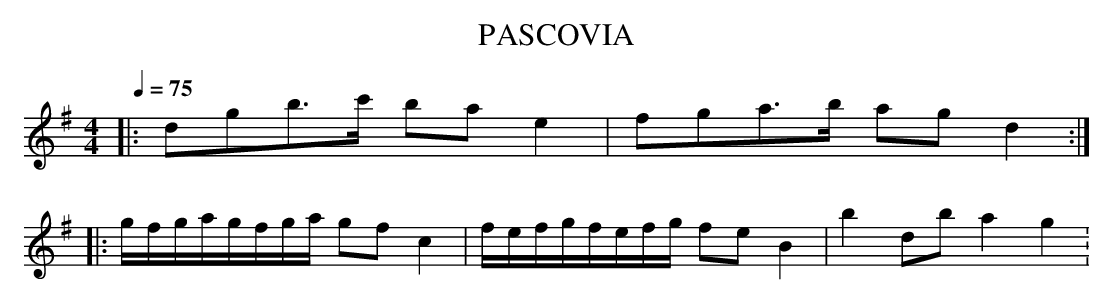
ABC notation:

X:1
T:PASCOVIA
M:4/4
L:1/8
Q:1/4=75
K:G
|:dgb3/2c'/2 bae2|fga3/2b/2 agd2:|
|:g/2f/2g/2a/2g/2f/2g/2a/2 gfc2|f/2e/2f/2g/2f/2e/2f/2g/2 feB2|b2db a2g2:
|
